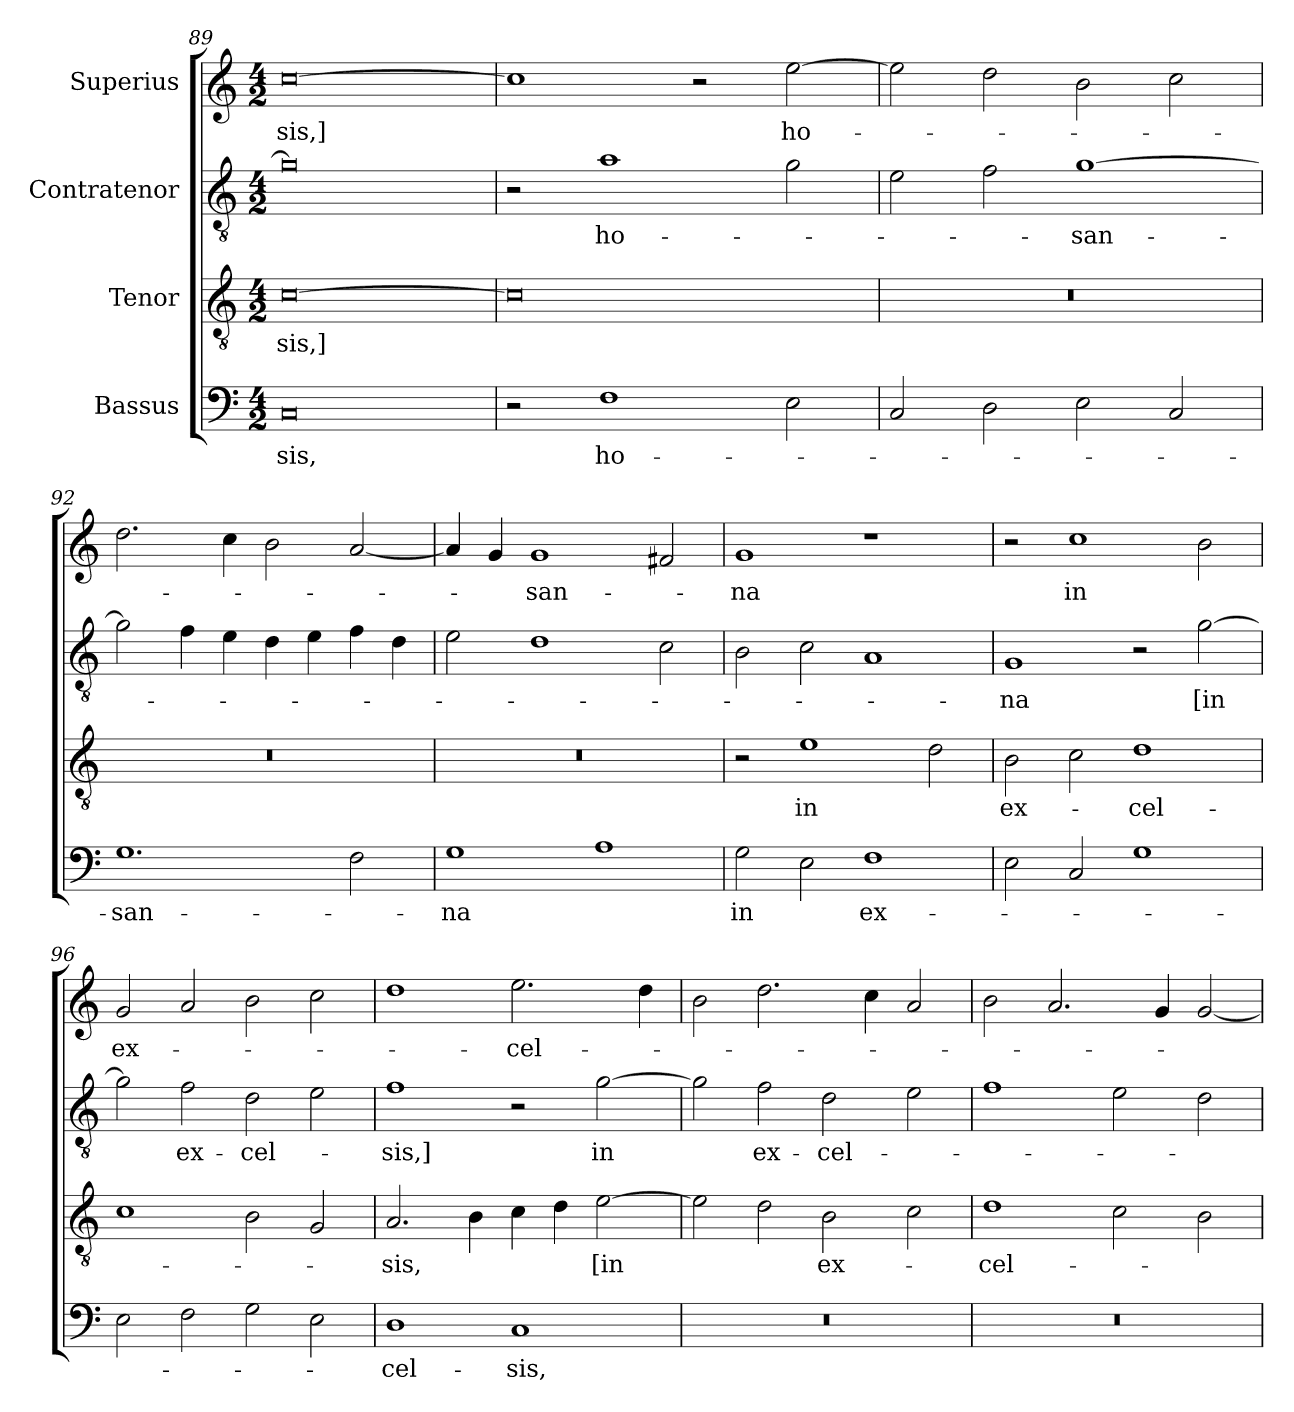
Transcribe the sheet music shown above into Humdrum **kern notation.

**kern	**text	**kern	**text	**kern	**text	**kern	**text
*part4	*part4	*part3	*part3	*part2	*part2	*part1	*part1
*staff4	*staff4	*staff3	*staff3	*staff2	*staff2	*staff1	*staff1
*I"Bassus	*	*I"Tenor	*	*I"Contratenor	*	*I"Superius	*
*clefF4	*	*clefGv2	*	*clefGv2	*	*clefG2	*
*k[]	*	*k[]	*	*k[]	*	*k[]	*
*M4/2	*	*M4/2	*	*M4/2	*	*M4/2	*
=89	=89	=89	=89	=89	=89	=89	=89
0C/	-sis,	[0c\	-sis,]	0g\]	.	[0cc\	-sis,]
=90	=90	=90	=90	=90	=90	=90	=90
2r	.	0c\]	.	2r	.	1cc\]	.
1F\	ho-	.	.	1a\	ho-	.	.
.	.	.	.	.	.	2r	.
2E\	.	.	.	2g\	.	[2ee\	ho-
=91	=91	=91	=91	=91	=91	=91	=91
2C/	.	0r	.	2e\	.	2ee\]	.
2D\	.	.	.	2f\	.	2dd\	.
2E\	.	.	.	[1g\	-san-	2b\	.
2C/	.	.	.	.	.	2cc\	.
=92	=92	=92	=92	=92	=92	=92	=92
1.G\	-san-	0r	.	2g\]	.	2.dd\	.
.	.	.	.	4f\	.	.	.
.	.	.	.	4e\	.	4cc\	.
.	.	.	.	4d\	.	2b\	.
.	.	.	.	4e\	.	.	.
2F\	.	.	.	4f\	.	[2a/	.
.	.	.	.	4d\	.	.	.
=93	=93	=93	=93	=93	=93	=93	=93
1G\	-na	0r	.	2e\	.	4a/]	.
.	.	.	.	.	.	4g/	.
.	.	.	.	1d\	.	1g/	-san-
1A\	.	.	.	.	.	.	.
.	.	.	.	2c\	.	2f#X/	.
=94	=94	=94	=94	=94	=94	=94	=94
2G\	in	2r	.	2B\	.	1g/	-na
2E\	.	1e\	in	2c\	.	.	.
1F\	ex-	.	.	1A/	.	1r	.
.	.	2d\	.	.	.	.	.
=95	=95	=95	=95	=95	=95	=95	=95
2E\	.	2B\	ex-	1G/	-na	2r	.
2C/	.	2c\	.	.	.	1cc\	in
1G\	.	1d\	-cel-	2r	.	.	.
.	.	.	.	[2g\	[in	2b\	.
=96	=96	=96	=96	=96	=96	=96	=96
2E\	.	1c\	.	2g\]	.	2g/	ex-
2F\	.	.	.	2f\	ex-	2a/	.
2G\	.	2B\	.	2d\	-cel-	2b\	.
2E\	.	2G/	.	2e\	.	2cc\	.
=97	=97	=97	=97	=97	=97	=97	=97
1D\	-cel-	2.A/	-sis,	1f\	-sis,]	1dd\	.
.	.	4B\	.	.	.	.	.
1C/	-sis,	4c\	.	2r	.	2.ee\	-cel-
.	.	4d\	.	.	.	.	.
.	.	[2e\	[in	[2g\	in	.	.
.	.	.	.	.	.	4dd\	.
=98	=98	=98	=98	=98	=98	=98	=98
0r	.	2e\]	.	2g\]	.	2b\	.
.	.	2d\	.	2f\	ex-	2.dd\	.
.	.	2B\	ex-	2d\	-cel-	.	.
.	.	.	.	.	.	4cc\	.
.	.	2c\	.	2e\	.	2a/	.
=99	=99	=99	=99	=99	=99	=99	=99
0r	.	1d\	-cel-	1f\	.	2b\	.
.	.	.	.	.	.	2.a/	.
.	.	2c\	.	2e\	.	.	.
.	.	.	.	.	.	4g/	.
.	.	2B\	.	2d\	.	[2g/	.
=	=	=	=	=	=	=	=
*-	*-	*-	*-	*-	*-	*-	*-
